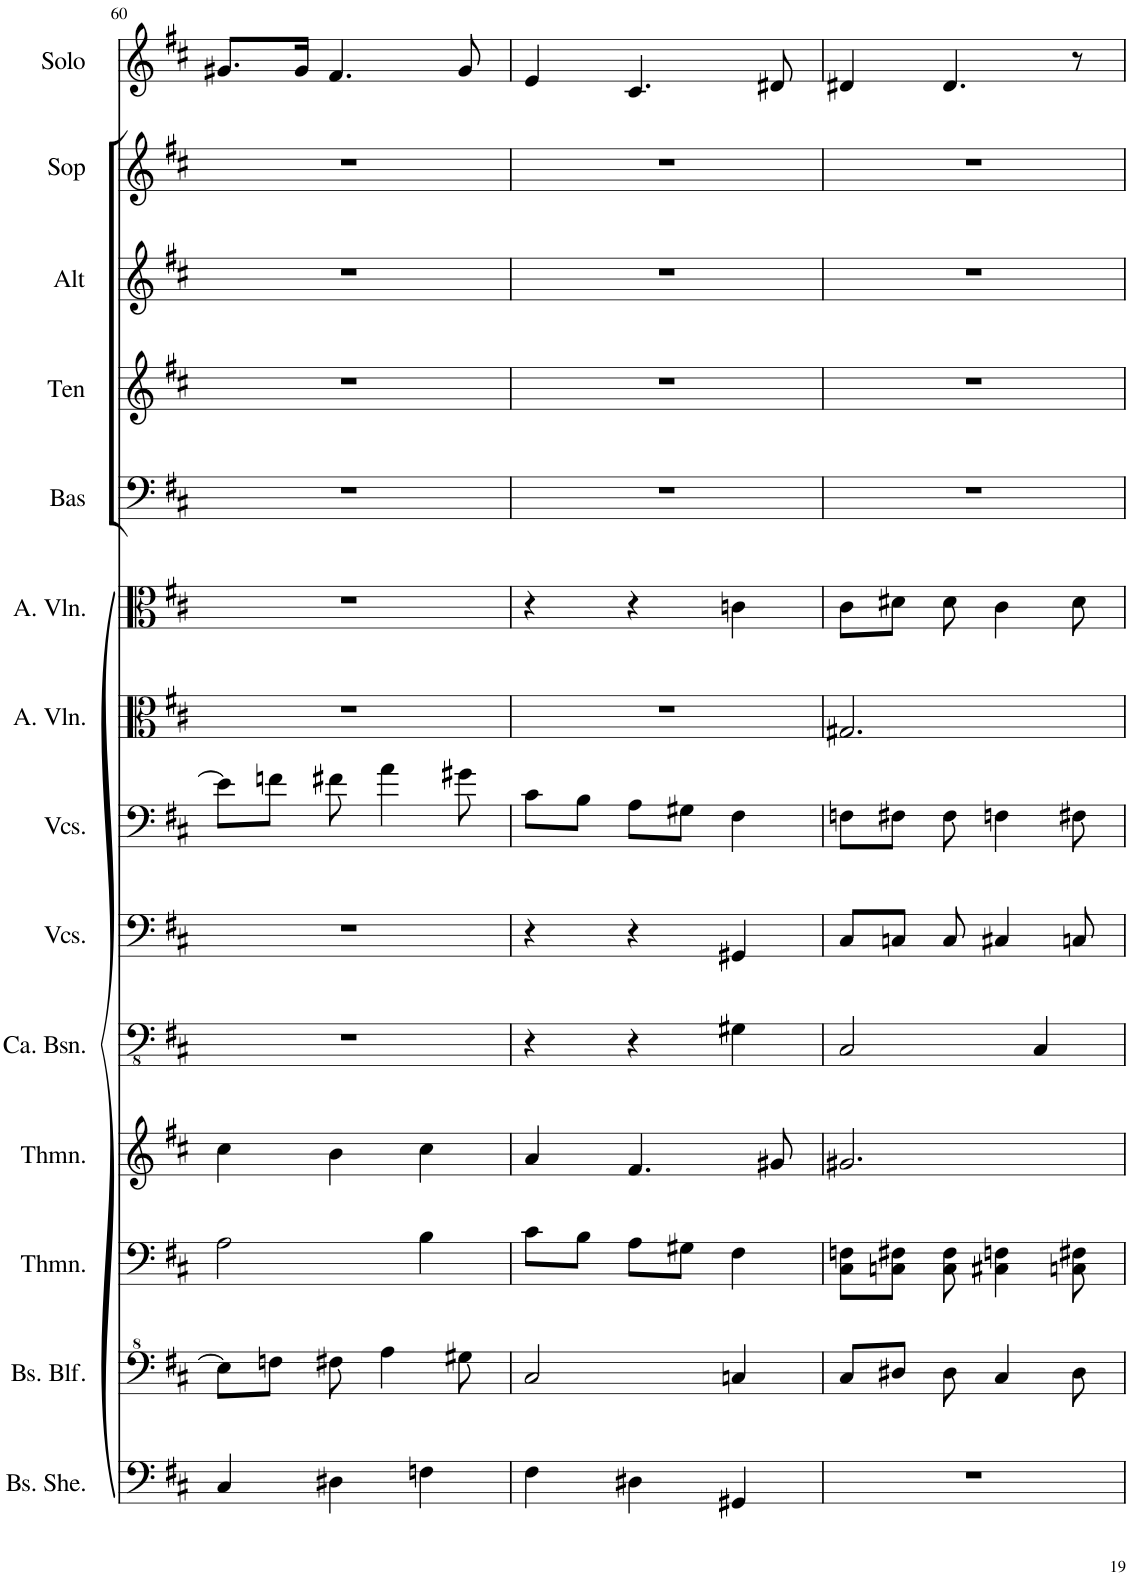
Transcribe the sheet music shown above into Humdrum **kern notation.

**kern	**kern	**kern	**kern	**kern	**kern	**kern	**kern	**kern	**kern	**kern	**kern	**kern	**kern
*part14	*part13	*part12	*part11	*part10	*part9	*part8	*part7	*part6	*part5	*part4	*part3	*part2	*part1
*staff14	*staff13	*staff12	*staff11	*staff10	*staff9	*staff8	*staff7	*staff6	*staff5	*staff4	*staff3	*staff2	*staff1
*I"Bas-sheng, Organ lh2	*I"Bas-blokfluit, Organ rh2	*I"Theremin, Organ lh1	*I"Theremin, Organ rh1	*I"Contrabassen, Double bass	*I"Violoncellos, Cello II	*I"Violoncellos, Cello I	*I"Altviolen, Viola II	*I"Altviolen, Viola I	*I"Bas	*I"Ten	*I"Alt	*I"Sopraan	*I"Bariton solo
*I'Bs. She.	*I'Bs. Blf.	*I'Thmn.	*I'Thmn.	*I'Ca. Bsn.	*I'Vcs.	*I'Vcs.	*I'A. Vln.	*I'A. Vln.	*I'Bas	*I'Ten	*I'Alt	*I'Sop	*I'Solo
!!LO:PB:g=z
*clefF4	*clefF^4	*clefF4	*clefG2	*clefFv4	*clefF4	*clefF4	*clefC3	*clefC3	*clefF4	*clefG2	*clefG2	*clefG2	*clefG2
*	*	*	*	*	*	*	*	*	*	*Trd1c2	*Trd1c2	*	*Trd4c7
*k[f#c#]	*k[f#c#]	*k[f#c#]	*k[f#c#]	*k[f#c#]	*k[f#c#]	*k[f#c#]	*k[f#c#]	*k[f#c#]	*k[f#c#]	*k[f#c#]	*k[f#c#]	*k[f#c#]	*k[f#c#]
*M3/4	*M3/4	*M3/4	*M3/4	*M3/4	*M3/4	*M3/4	*M3/4	*M3/4	*M3/4	*M3/4	*M3/4	*M3/4	*M3/4
=60	=60	=60	=60	=60	=60	=60	=60	=60	=60	=60	=60	=60	=60
4C#/	8e\L]	2A\	4cc#\	2.r	2.r	8e\L]	2.r	2.r	2.r	2.r	2.r	2.r	8.g#X/L
.	8fn\J	.	.	.	.	8fn\J	.	.	.	.	.	.	.
.	.	.	.	.	.	.	.	.	.	.	.	.	16g#/Jk
4D#X\	8f#X\	.	4b\	.	.	8f#X\	.	.	.	.	.	.	4.f#/
.	4a\	.	.	.	.	4a\	.	.	.	.	.	.	.
4Fn\	.	4B\	4cc#\	.	.	.	.	.	.	.	.	.	.
.	8g#X\	.	.	.	.	8g#X\	.	.	.	.	.	.	8g#/
=61	=61	=61	=61	=61	=61	=61	=61	=61	=61	=61	=61	=61	=61
4F#\	2c#/	8c#\L	4a/	4r	4r	8c#\L	2.r	4r	2.r	2.r	2.r	2.r	4e/
.	.	8B\J	.	.	.	8B\J	.	.	.	.	.	.	.
4D#X\	.	8A\L	4.f#/	4r	4r	8A\L	.	4r	.	.	.	.	4.c#/
.	.	8G#X\J	.	.	.	8G#X\J	.	.	.	.	.	.	.
4GG#X/	4cn/	4F#\	.	4GG#X\	4GG#X/	4F#\	.	4cn\	.	.	.	.	.
.	.	.	8g#X/	.	.	.	.	.	.	.	.	.	8d#X/
=62	=62	=62	=62	=62	=62	=62	=62	=62	=62	=62	=62	=62	=62
2.r	8c#/L	8C#\ 8Fn\L	2.g#X/	2CC#/	8C#/L	8Fn\L	2.G#X/	8c#\L	2.r	2.r	2.r	2.r	4d#X/
.	8d#X/J	8Cn\ 8F#X\J	.	.	8Cn/J	8F#X\J	.	8d#X\J	.	.	.	.	.
.	8d#\	8C\ 8F#\	.	.	8C/	8F#\	.	8d#\	.	.	.	.	4.d#/
.	4c#/	4C#X\ 4Fn\	.	.	4C#X/	4Fn\	.	4c#\	.	.	.	.	.
.	.	.	.	4CC#/	.	.	.	.	.	.	.	.	.
.	8d#\	8Cn\ 8F#X\	.	.	8Cn/	8F#X\	.	8d#\	.	.	.	.	8r
=	=	=	=	=	=	=	=	=	=	=	=	=	=
*-	*-	*-	*-	*-	*-	*-	*-	*-	*-	*-	*-	*-	*-
